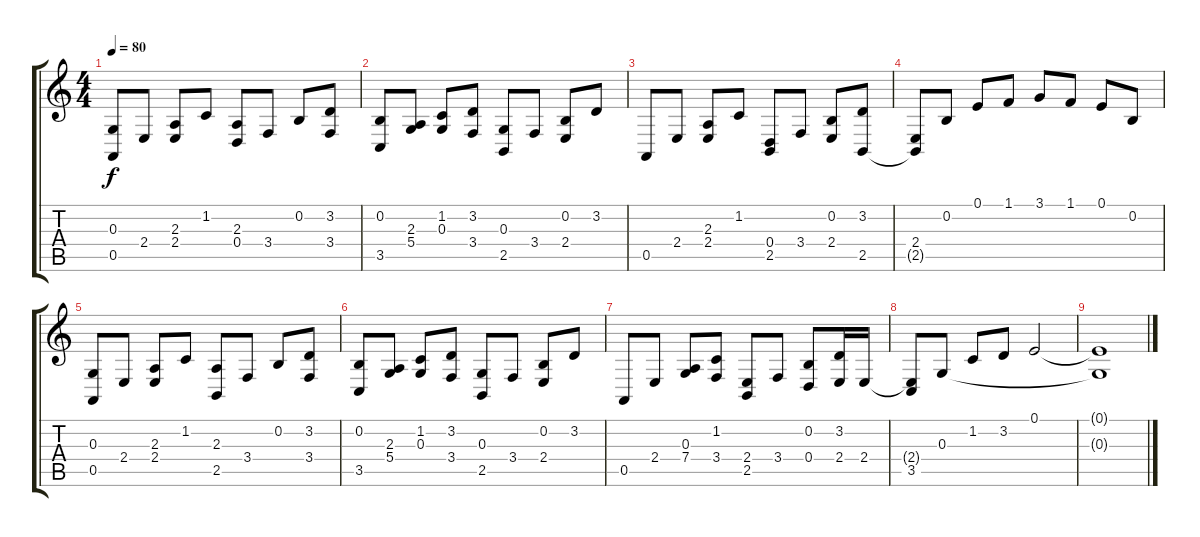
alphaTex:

\track "" {instrument acousticgrandpiano}
\staff {score tabs}
\tuning (E4 B3 G3 D3 A2 E2) {hide}
\ts (4 4)
\tempo 80
\clef g2
\ks c
(0.3 0.5).8{dy f} 2.4.8 (2.3 2.4).8 1.2.8 (2.3 0.4).8 3.4.8 0.2.8 (3.2 3.4).8 |
(0.2 3.5).8 (2.3 5.4).8 (1.2 0.3).8 (3.2 3.4).8 (0.3 2.5).8 3.4.8 (0.2 2.4).8 3.2.8 |
0.5.8 2.4.8 (2.3 2.4).8 1.2.8 (0.4 2.5).8 3.4.8 (0.2 2.4).8 (3.2 2.5).8 |
(2.4 2.5{t}).8 0.2.8 0.1.8 1.1.8 3.1.8 1.1.8 0.1.8 0.2.8 |
(0.3 0.5).8 2.4.8 (2.3 2.4).8 1.2.8 (2.3 2.5).8 3.4.8 0.2.8 (3.2 3.4).8 |
(0.2 3.5).8 (2.3 5.4).8 (1.2 0.3).8 (3.2 3.4).8 (0.3 2.5).8 3.4.8 (0.2 2.4).8 3.2.8 |
0.5.8 2.4.8 (0.3 7.4).8 (1.2 3.4).8 (2.4 2.5).8 3.4.8 (0.2 0.4).8 (3.2 2.4).16 2.4.16 |
(2.4{t} 3.5).8 0.3.8 1.2.8 3.2.8 0.1.2 |
(0.1{t} 0.3{t}).1
